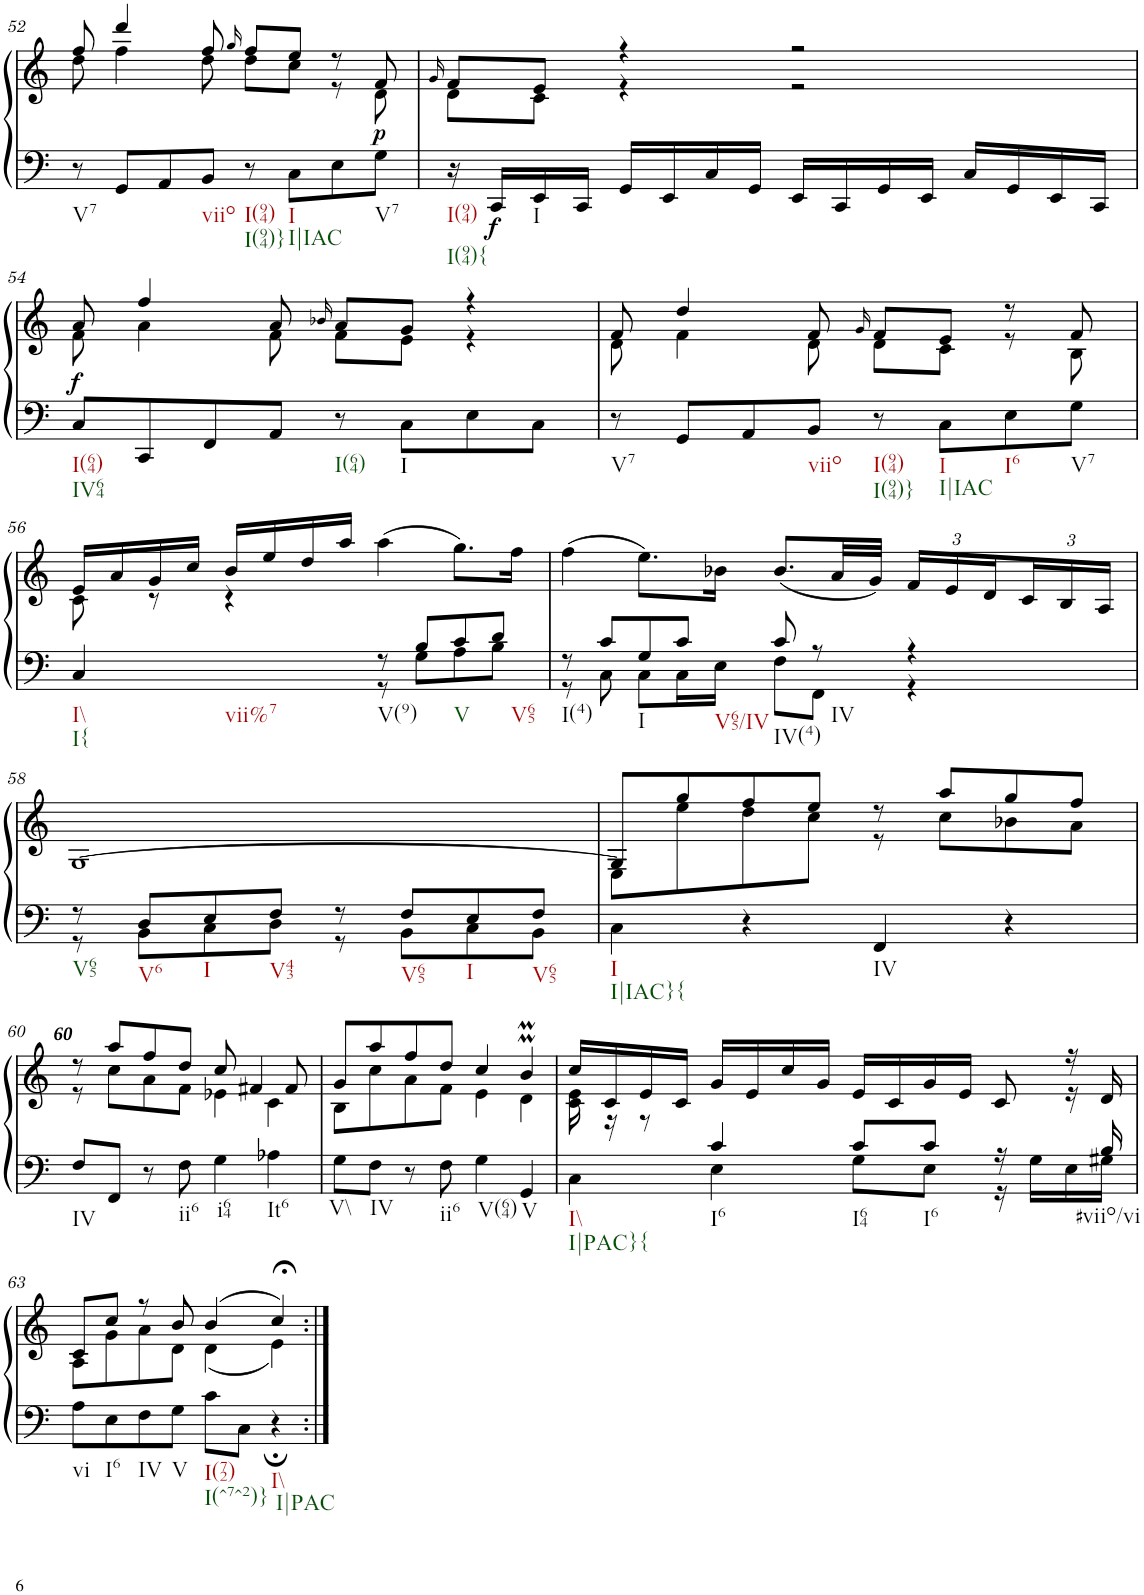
**kern	**kern	**dynam
*part1	*part1	*part1
*staff2	*staff1	*staff1/2
*I"unbenannt	*	*
!!LO:PB:g=z
*clefG2	*clefG2	*
*k[]	*k[]	*
*M4/4	*M4/4	*
=52	=52	=52
*	*^	*
!LO:TX:b:t=V7	!	!	!
8r	8ff/	8dd\	.
8GG/L	4ddd/	4ff\	.
8AA/	.	.	.
!LO:TX:b:t=viio	!	!	!
8BB/J	8ff/	8dd\	.
.	16qgg/	.	.
!LO:TX:b:t=I(94)	!	!	!
!LO:TX:b:t=I(94)}	!	!	!
8r	8ff/L	8dd\L	.
!LO:TX:b:t=I	!	!	!
!LO:TX:b:t=I|IAC	!	!	!
8C\L	8ee/J	8cc\J	.
8E\	8r	8r	.
!LO:TX:b:t=V7	!	!	!
!	!	!	!LO:DY:b
8G\J	8f/	8d\	p
=53	=53	=53	=53
.	16qg/	.	.
!LO:TX:b:t=I(94)	!	!	!
!LO:TX:b:t=I(94){	!	!	!
16r	8f/L	8d\L	.
!	!	!	!LO:DY:b=2
16CC/LL	.	.	f
!LO:TX:b:t=I	!	!	!
16EE/	8e/J	8c\J	.
16CC/JJ	.	.	.
16GG/LL	4r	4r	.
16EE/	.	.	.
16C/	.	.	.
16GG/JJ	.	.	.
16EE/LL	2r	2r	.
16CC/	.	.	.
16GG/	.	.	.
16EE/JJ	.	.	.
16C/LL	.	.	.
16GG/	.	.	.
16EE/	.	.	.
16CC/JJ	.	.	.
!!LO:LB:g=z	!!
=54	=54	=54	=54
!LO:TX:b:t=I(64)	!	!	!
!LO:TX:b:t=IV64	!	!	!
!	!	!	!LO:DY:b
8C/L	8a/	8f\	f
8CC/	4ff/	4a\	.
8FF/	.	.	.
8AA/J	8a/	8f\	.
.	16qb-X/	.	.
!LO:TX:b:t=I(64)	!	!	!
8r	8a/L	8f\L	.
!LO:TX:b:t=I	!	!	!
8C\L	8g/J	8e\J	.
8E\	4r	4r	.
8C\J	.	.	.
=55	=55	=55	=55
!LO:TX:b:t=V7	!	!	!
8r	8f/	8d\	.
8GG/L	4dd/	4f\	.
8AA/	.	.	.
!LO:TX:b:t=viio	!	!	!
8BB/J	8f/	8d\	.
.	16qg/	.	.
!LO:TX:b:t=I(94)	!	!	!
!LO:TX:b:t=I(94)}	!	!	!
8r	8f/L	8d\L	.
!LO:TX:b:t=I	!	!	!
!LO:TX:b:t=I|IAC	!	!	!
8C\L	8e/J	8c\J	.
!LO:TX:b:t=I6	!	!	!
8E\	8r	8r	.
!LO:TX:b:t=V7	!	!	!
8G\J	8f/	8B\	.
!!LO:LB:g=z	!!
=56	=56	=56	=56
*^	*	*	*
!LO:TX:b:t=I\\	!	!	!	!
!LO:TX:b:t=I{	!	!	!	!
4C/	2ryy	16e/LL	8c\	.
.	.	16a/	.	.
.	.	16g/	8r	.
.	.	16cc/JJ	.	.
!LO:TX:b:t=vii%7	!	!	!	!
4ryy	.	16b/LL	4r	.
.	.	16ee/	.	.
.	.	16dd/	.	.
.	.	16aa/JJ	.	.
!LO:TX:b:t=V(9)	!	!	!	!
8r	8r	(4aa\	2ryy	.
8B/L	8G\L	.	.	.
!LO:TX:b:t=V	!	!	!	!
8c/	8A\	8.gg\L)	.	.
!LO:TX:b:t=V65	!	!	!	!
8d/J	8B\J	.	.	.
.	.	16ff\Jk	.	.
*	*	*v	*v	*
=57	=57	=57	=57
!LO:TX:b:t=I(4)	!	!	!
8r	8r	(4ff\	.
8c/L	8C\	.	.
!LO:TX:b:t=I	!	!	!
8G/	8C\L	8.ee\L)	.
!LO:TX:b:t=V65/IV	!	!	!
8c/J	16C\L	.	.
.	16E\JJ	16b-X\Jk	.
!LO:TX:b:t=IV(4)	!	!	!
8c/	8F\L	(8.b-/L	.
!LO:TX:b:t=IV	!	!	!
8r	8FF\J	.	.
.	.	32a/LL	.
.	.	32g/JJJ)	.
*	*	*Xbrackettup	*
4r	4r	24f/LL	.
.	.	24e/	.
.	.	24d/	.
.	.	24c/	.
.	.	24B/	.
.	.	24A/JJ	.
!!LO:LB:g=z
=58	=58	=58	=58
!LO:TX:b:t=V65	!	!	!
8r	8r	[1G	.
!LO:TX:b:t=V6	!	!	!
8D/L	8BB\L	.	.
!LO:TX:b:t=I	!	!	!
8E/	8C\	.	.
!LO:TX:b:t=V43	!	!	!
8F/J	8D\J	.	.
8r	8r	.	.
!LO:TX:b:t=V65	!	!	!
8F/L	8BB\L	.	.
!LO:TX:b:t=I	!	!	!
8E/	8C\	.	.
!LO:TX:b:t=V65	!	!	!
8F/J	8BB\J	.	.
=59	=59	=59	=59
*	*	*^	*
!LO:TX:b:t=I	!	!	!	!
!LO:TX:b:t=I|IAC}{	!	!	!	!
*v	*v	*	*	*
4C\	8G/L]	8E\L	.
.	8gg/	8ee\	.
4r	8ff/	8dd\	.
.	8ee/J	8cc\J	.
!LO:TX:b:t=IV	!	!	!
4FF/	8r	8r	.
.	8aa/L	8cc\L	.
4r	8gg/	8b-X\	.
.	8ff/J	8a\J	.
!!LO:LB:g=z	!!
=60	=60	=60	=60
!LO:TX:b:t=IV	!	!	!
8F/L	8r	8r	.
!	!LO:TX:a:Bi:t=60	!	!
8FF/J	8aa/L	8cc\L	.
8r	8ff/	8a\	.
!LO:TX:b:t=ii6	!	!	!
8F\	8dd/J	8f\J	.
!LO:TX:b:t=i64	!	!	!
4G\	8cc/	4e-X\	.
.	4f#X/	.	.
!LO:TX:b:t=It6	!	!	!
4A-X\	.	4c\	.
.	8f#/	.	.
=61	=61	=61	=61
!LO:TX:b:t=V\\	!	!	!
8G\L	8g/L	8B\L	.
!LO:TX:b:t=IV	!	!	!
8F\J	8aa/	8cc\	.
8r	8ff/	8a\	.
!LO:TX:b:t=ii6	!	!	!
8F\	8dd/J	8f\J	.
!LO:TX:b:t=V(64)	!	!	!
4G\	4cc/	4e\	.
!LO:TX:b:t=V	!	!	!
4GG/	4bmm/	4d\	.
=62	=62	=62	=62
*^	*	*	*
!LO:TX:b:t=I\\	!	!	!	!
!LO:TX:b:t=I|PAC}{	!	!	!	!
4C\	4ryy	16cc/LL	16c\ 16e\	.
.	.	16c/	16r	.
.	.	16e/	8r	.
.	.	16c/JJ	.	.
!LO:TX:b:t=I6	!	!	!	!
4c/	4E\	16g/LL	8ryy	.
.	.	16e/	.	.
*	*	*v	*v	*
.	.	16cc/	.
.	.	16g/JJ	.
!LO:TX:b:t=I64	!	!	!
8c/L	8G\L	16e/LL	.
.	.	16c/	.
!LO:TX:b:t=I6	!	!	!
8c/J	8E\J	16g/	.
.	.	16e/JJ	.
16r	16r	8c/	.
8ryy	16G\LL	.	.
*	*	*^	*
.	16E\	16r	16r	.
!LO:TX:b:t=#viio/vi	!	!	!	!
16B/	16G#X\JJ	16d/	16ryy	.
!!LO:LB:g=z	!!
=63	=63	=63	=63	=63
!LO:TX:b:t=vi	!	!	!	!
*v	*v	*	*	*
8A\L	8c/L	8A\L	.
!LO:TX:b:t=I6	!	!	!
8E\	8cc/J	8g\	.
!LO:TX:b:t=IV	!	!	!
8F\	8r	8a\	.
!LO:TX:b:t=V	!	!	!
8G\J	8b/	8d\J	.
!LO:TX:b:t=I(72)	!	!	!
!LO:TX:b:t=I(^7^2)}	!	!	!
8c\L	(4b/	(4d\	.
8C\J	.	.	.
!LO:TX:b:t=I\\	!	!	!
!LO:TX:b:t=I|PAC	!	!	!
4r;	4cc;</)	4e\)	.
*	*v	*v	*
=:|!	=:|!	=:|!
*-	*-	*-
